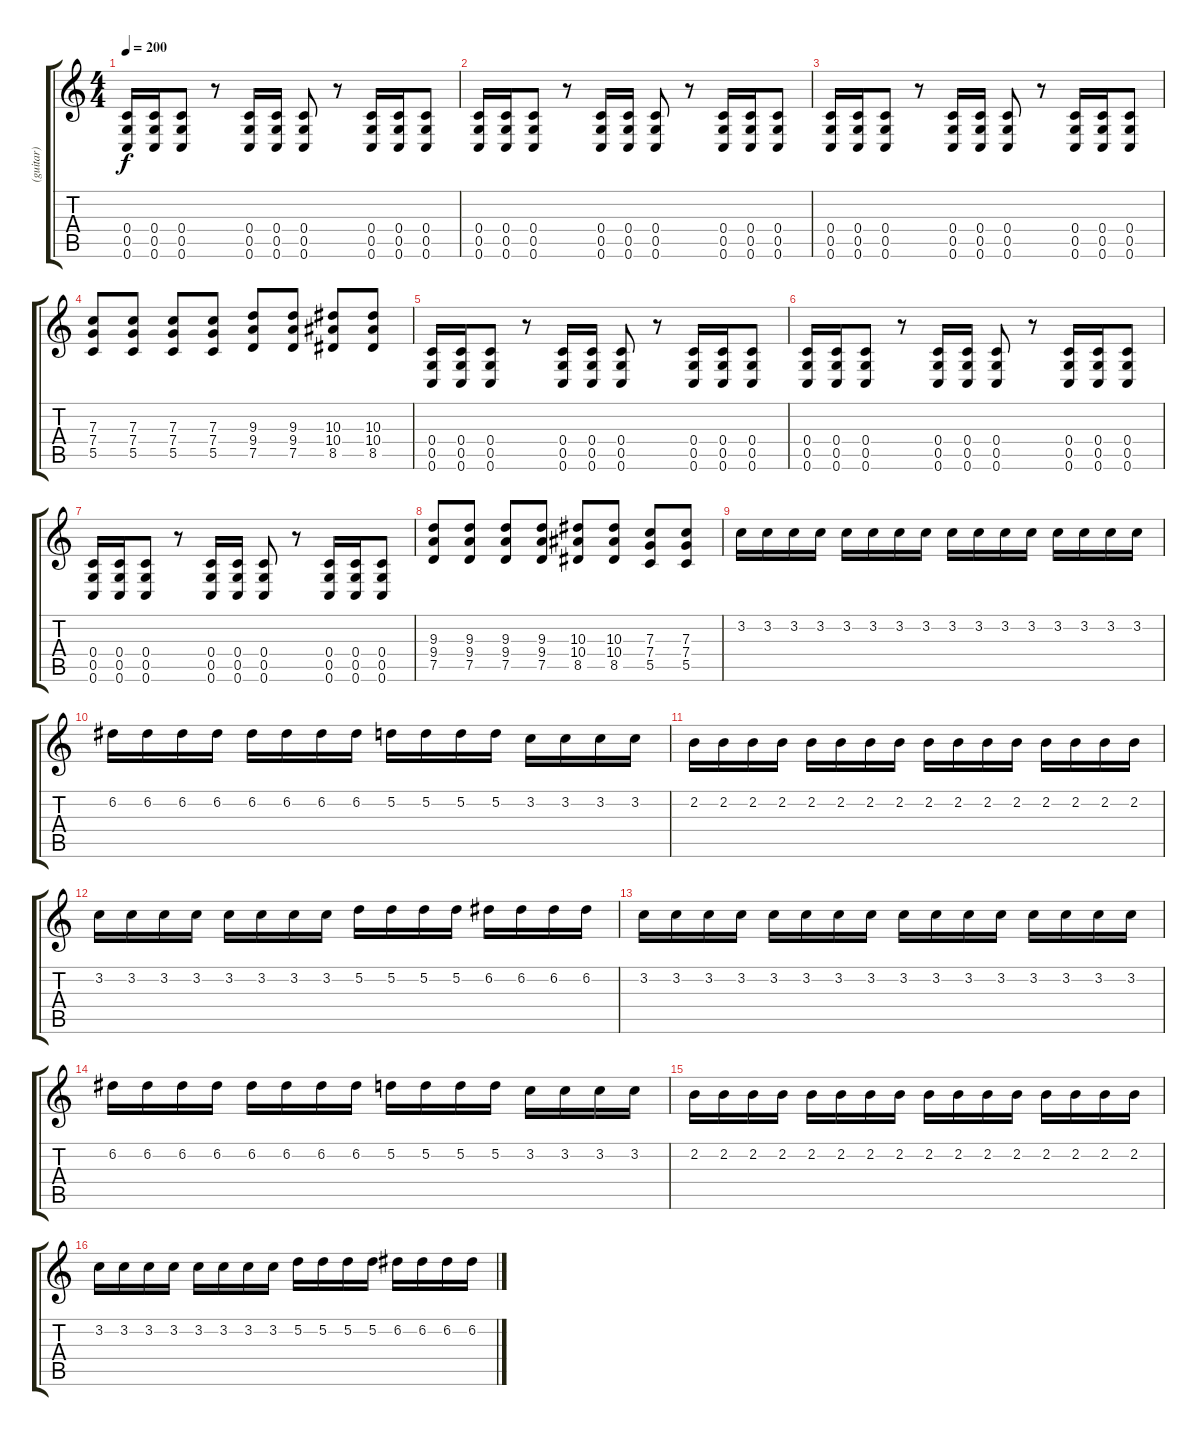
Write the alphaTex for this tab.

\track ("(guitar)" "(guitar)") {instrument distortionguitar}
\staff {score tabs}
\tuning (D4 A3 F3 C3 G2 C2) {hide}
\ts (4 4)
\tempo 200
\clef g2
\ks c
(0.4 0.5 0.6).16{dy f} (0.4 0.5 0.6).16 (0.4 0.5 0.6).8 r.8 (0.4 0.5 0.6).16 (0.4 0.5 0.6).16 (0.4 0.5 0.6).8 r.8 (0.4 0.5 0.6).16 (0.4 0.5 0.6).16 (0.4 0.5 0.6).8 |
(0.4 0.5 0.6).16 (0.4 0.5 0.6).16 (0.4 0.5 0.6).8 r.8 (0.4 0.5 0.6).16 (0.4 0.5 0.6).16 (0.4 0.5 0.6).8 r.8 (0.4 0.5 0.6).16 (0.4 0.5 0.6).16 (0.4 0.5 0.6).8 |
(0.4 0.5 0.6).16 (0.4 0.5 0.6).16 (0.4 0.5 0.6).8 r.8 (0.4 0.5 0.6).16 (0.4 0.5 0.6).16 (0.4 0.5 0.6).8 r.8 (0.4 0.5 0.6).16 (0.4 0.5 0.6).16 (0.4 0.5 0.6).8 |
(7.3 7.4 5.5).8 (7.3 7.4 5.5).8 (7.3 7.4 5.5).8 (7.3 7.4 5.5).8 (9.3 9.4 7.5).8 (9.3 9.4 7.5).8 (10.3 10.4 8.5).8 (10.3 10.4 8.5).8 |
(0.4 0.5 0.6).16 (0.4 0.5 0.6).16 (0.4 0.5 0.6).8 r.8 (0.4 0.5 0.6).16 (0.4 0.5 0.6).16 (0.4 0.5 0.6).8 r.8 (0.4 0.5 0.6).16 (0.4 0.5 0.6).16 (0.4 0.5 0.6).8 |
(0.4 0.5 0.6).16 (0.4 0.5 0.6).16 (0.4 0.5 0.6).8 r.8 (0.4 0.5 0.6).16 (0.4 0.5 0.6).16 (0.4 0.5 0.6).8 r.8 (0.4 0.5 0.6).16 (0.4 0.5 0.6).16 (0.4 0.5 0.6).8 |
(0.4 0.5 0.6).16 (0.4 0.5 0.6).16 (0.4 0.5 0.6).8 r.8 (0.4 0.5 0.6).16 (0.4 0.5 0.6).16 (0.4 0.5 0.6).8 r.8 (0.4 0.5 0.6).16 (0.4 0.5 0.6).16 (0.4 0.5 0.6).8 |
(9.3 9.4 7.5).8 (9.3 9.4 7.5).8 (9.3 9.4 7.5).8 (9.3 9.4 7.5).8 (10.3 10.4 8.5).8 (10.3 10.4 8.5).8 (7.3 7.4 5.5).8 (7.3 7.4 5.5).8 |
3.2.16 3.2.16 3.2.16 3.2.16 3.2.16 3.2.16 3.2.16 3.2.16 3.2.16 3.2.16 3.2.16 3.2.16 3.2.16 3.2.16 3.2.16 3.2.16 |
6.2.16 6.2.16 6.2.16 6.2.16 6.2.16 6.2.16 6.2.16 6.2.16 5.2.16 5.2.16 5.2.16 5.2.16 3.2.16 3.2.16 3.2.16 3.2.16 |
2.2.16 2.2.16 2.2.16 2.2.16 2.2.16 2.2.16 2.2.16 2.2.16 2.2.16 2.2.16 2.2.16 2.2.16 2.2.16 2.2.16 2.2.16 2.2.16 |
3.2.16 3.2.16 3.2.16 3.2.16 3.2.16 3.2.16 3.2.16 3.2.16 5.2.16 5.2.16 5.2.16 5.2.16 6.2.16 6.2.16 6.2.16 6.2.16 |
3.2.16 3.2.16 3.2.16 3.2.16 3.2.16 3.2.16 3.2.16 3.2.16 3.2.16 3.2.16 3.2.16 3.2.16 3.2.16 3.2.16 3.2.16 3.2.16 |
6.2.16 6.2.16 6.2.16 6.2.16 6.2.16 6.2.16 6.2.16 6.2.16 5.2.16 5.2.16 5.2.16 5.2.16 3.2.16 3.2.16 3.2.16 3.2.16 |
2.2.16 2.2.16 2.2.16 2.2.16 2.2.16 2.2.16 2.2.16 2.2.16 2.2.16 2.2.16 2.2.16 2.2.16 2.2.16 2.2.16 2.2.16 2.2.16 |
3.2.16 3.2.16 3.2.16 3.2.16 3.2.16 3.2.16 3.2.16 3.2.16 5.2.16 5.2.16 5.2.16 5.2.16 6.2.16 6.2.16 6.2.16 6.2.16
